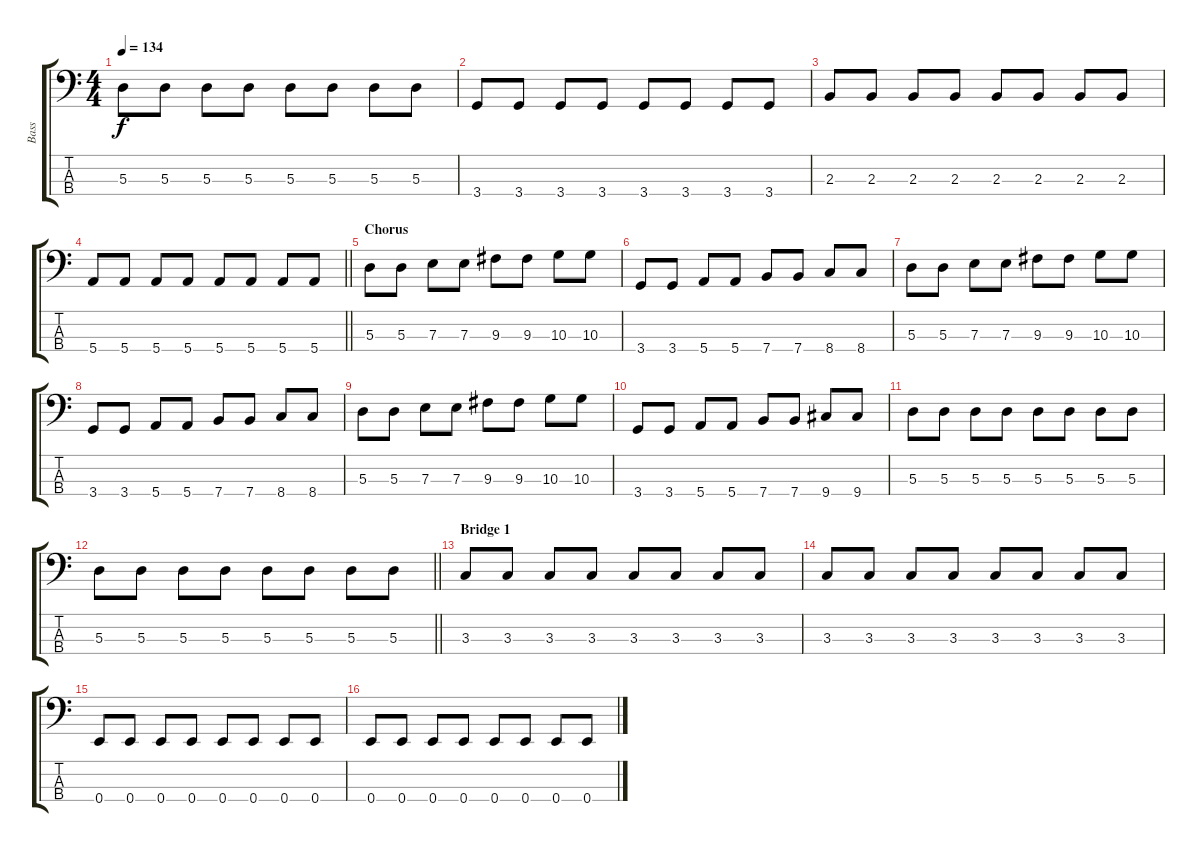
\track ("Bass" "Bass") {instrument electricbassfinger}
\staff {score tabs}
\tuning (G2 D2 A1 E1) {hide}
\ts (4 4)
\tempo 134
\clef f4
\ks c
5.3.8{dy f} 5.3.8 5.3.8 5.3.8 5.3.8 5.3.8 5.3.8 5.3.8 |
3.4.8 3.4.8 3.4.8 3.4.8 3.4.8 3.4.8 3.4.8 3.4.8 |
2.3.8 2.3.8 2.3.8 2.3.8 2.3.8 2.3.8 2.3.8 2.3.8 |
\barLineRight lightlight
5.4.8 5.4.8 5.4.8 5.4.8 5.4.8 5.4.8 5.4.8 5.4.8 |
\section ("" "Chorus")
5.3.8 5.3.8 7.3.8 7.3.8 9.3.8 9.3.8 10.3.8 10.3.8 |
3.4.8 3.4.8 5.4.8 5.4.8 7.4.8 7.4.8 8.4.8 8.4.8 |
5.3.8 5.3.8 7.3.8 7.3.8 9.3.8 9.3.8 10.3.8 10.3.8 |
3.4.8 3.4.8 5.4.8 5.4.8 7.4.8 7.4.8 8.4.8 8.4.8 |
5.3.8 5.3.8 7.3.8 7.3.8 9.3.8 9.3.8 10.3.8 10.3.8 |
3.4.8 3.4.8 5.4.8 5.4.8 7.4.8 7.4.8 9.4.8 9.4.8 |
5.3.8 5.3.8 5.3.8 5.3.8 5.3.8 5.3.8 5.3.8 5.3.8 |
\barLineRight lightlight
5.3.8 5.3.8 5.3.8 5.3.8 5.3.8 5.3.8 5.3.8 5.3.8 |
\section ("" "Bridge 1")
3.3.8 3.3.8 3.3.8 3.3.8 3.3.8 3.3.8 3.3.8 3.3.8 |
3.3.8 3.3.8 3.3.8 3.3.8 3.3.8 3.3.8 3.3.8 3.3.8 |
0.4.8 0.4.8 0.4.8 0.4.8 0.4.8 0.4.8 0.4.8 0.4.8 |
0.4.8 0.4.8 0.4.8 0.4.8 0.4.8 0.4.8 0.4.8 0.4.8
